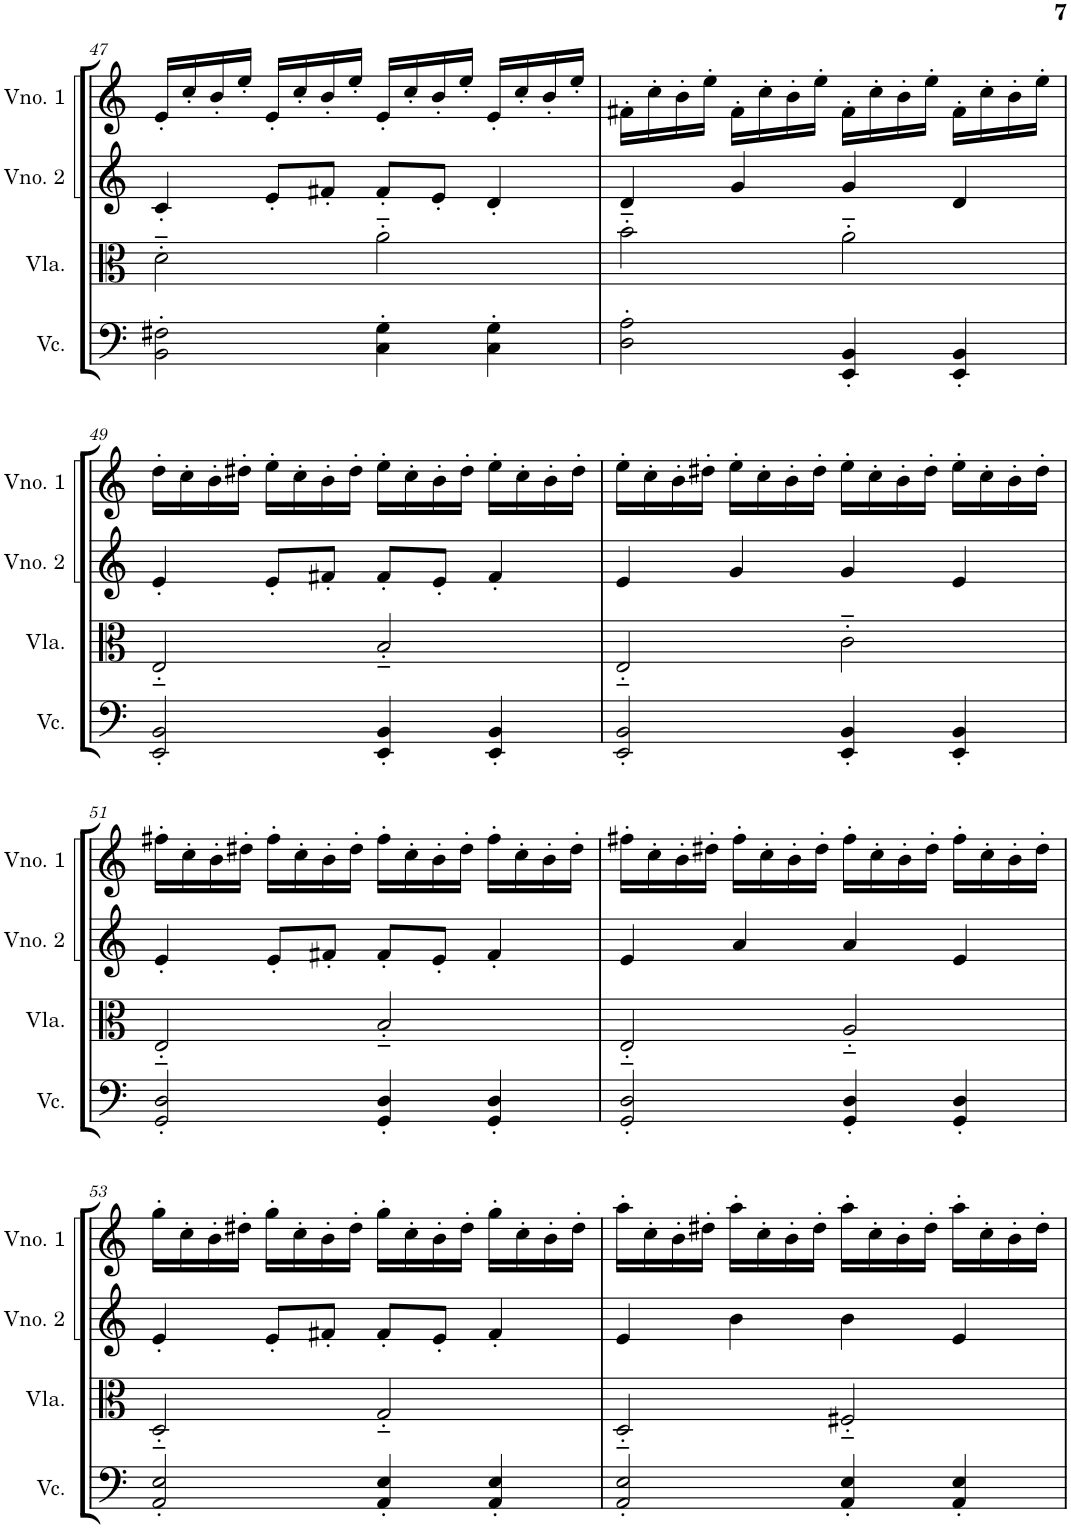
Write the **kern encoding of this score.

**kern	**kern	**kern	**kern
*part4	*part3	*part2	*part1
*staff4	*staff3	*staff2	*staff1
*I"Violoncelo	*I"Viola	*I"Violino 2	*I"Violino 1
*I'Vc.	*I'Vla.	*I'Vno. 2	*I'Vno. 1
!!LO:PB:g=z
*clefF4	*clefC3	*clefG2	*clefG2
*k[]	*k[]	*k[]	*k[]
*M4/4	*M4/4	*M4/4	*M4/4
=47	=47	=47	=47
2BB\' 2F#X\'	2d'~\	4c'/	16e'/LL
.	.	.	16cc'/
.	.	.	16b'/
.	.	.	16ee'/JJ
.	.	8e'/L	16e'/LL
.	.	.	16cc'/
.	.	8f#X'/J	16b'/
.	.	.	16ee'/JJ
4C\' 4G\'	2a'~\	8f#'/L	16e'/LL
.	.	.	16cc'/
.	.	8e'/J	16b'/
.	.	.	16ee'/JJ
4C\' 4G\'	.	4d'/	16e'/LL
.	.	.	16cc'/
.	.	.	16b'/
.	.	.	16ee'/JJ
=48	=48	=48	=48
2D\' 2A\'	2b'~\	4d/	16f#X'\LL
.	.	.	16cc'\
.	.	.	16b'\
.	.	.	16ee'\JJ
.	.	4g/	16f#'\LL
.	.	.	16cc'\
.	.	.	16b'\
.	.	.	16ee'\JJ
4EE/' 4BB/'	2a'~\	4g/	16f#'\LL
.	.	.	16cc'\
.	.	.	16b'\
.	.	.	16ee'\JJ
4EE/' 4BB/'	.	4d/	16f#'\LL
.	.	.	16cc'\
.	.	.	16b'\
.	.	.	16ee'\JJ
!!LO:LB:g=z
=49	=49	=49	=49
2EE/' 2BB/'	2E'~/	4e'/	16dd'\LL
.	.	.	16cc'\
.	.	.	16b'\
.	.	.	16dd#X'\JJ
.	.	8e'/L	16ee'\LL
.	.	.	16cc'\
.	.	8f#X'/J	16b'\
.	.	.	16dd#'\JJ
4EE/' 4BB/'	2B'~/	8f#'/L	16ee'\LL
.	.	.	16cc'\
.	.	8e'/J	16b'\
.	.	.	16dd#'\JJ
4EE/' 4BB/'	.	4f#'/	16ee'\LL
.	.	.	16cc'\
.	.	.	16b'\
.	.	.	16dd#'\JJ
=50	=50	=50	=50
2EE/' 2BB/'	2E'~/	4e/	16ee'\LL
.	.	.	16cc'\
.	.	.	16b'\
.	.	.	16dd#X'\JJ
.	.	4g/	16ee'\LL
.	.	.	16cc'\
.	.	.	16b'\
.	.	.	16dd#'\JJ
4EE/' 4BB/'	2c'~\	4g/	16ee'\LL
.	.	.	16cc'\
.	.	.	16b'\
.	.	.	16dd#'\JJ
4EE/' 4BB/'	.	4e/	16ee'\LL
.	.	.	16cc'\
.	.	.	16b'\
.	.	.	16dd#'\JJ
!!LO:LB:g=z
=51	=51	=51	=51
2GG/' 2D/'	2E'~/	4e'/	16ff#X'\LL
.	.	.	16cc'\
.	.	.	16b'\
.	.	.	16dd#X'\JJ
.	.	8e'/L	16ff#'\LL
.	.	.	16cc'\
.	.	8f#X'/J	16b'\
.	.	.	16dd#'\JJ
4GG/' 4D/'	2B'~/	8f#'/L	16ff#'\LL
.	.	.	16cc'\
.	.	8e'/J	16b'\
.	.	.	16dd#'\JJ
4GG/' 4D/'	.	4f#'/	16ff#'\LL
.	.	.	16cc'\
.	.	.	16b'\
.	.	.	16dd#'\JJ
=52	=52	=52	=52
2GG/' 2D/'	2E'~/	4e/	16ff#X'\LL
.	.	.	16cc'\
.	.	.	16b'\
.	.	.	16dd#X'\JJ
.	.	4a/	16ff#'\LL
.	.	.	16cc'\
.	.	.	16b'\
.	.	.	16dd#'\JJ
4GG/' 4D/'	2A'~/	4a/	16ff#'\LL
.	.	.	16cc'\
.	.	.	16b'\
.	.	.	16dd#'\JJ
4GG/' 4D/'	.	4e/	16ff#'\LL
.	.	.	16cc'\
.	.	.	16b'\
.	.	.	16dd#'\JJ
!!LO:LB:g=z
=53	=53	=53	=53
2AA/' 2E/'	2D'~/	4e'/	16gg'\LL
.	.	.	16cc'\
.	.	.	16b'\
.	.	.	16dd#X'\JJ
.	.	8e'/L	16gg'\LL
.	.	.	16cc'\
.	.	8f#X'/J	16b'\
.	.	.	16dd#'\JJ
4AA/' 4E/'	2G'~/	8f#'/L	16gg'\LL
.	.	.	16cc'\
.	.	8e'/J	16b'\
.	.	.	16dd#'\JJ
4AA/' 4E/'	.	4f#'/	16gg'\LL
.	.	.	16cc'\
.	.	.	16b'\
.	.	.	16dd#'\JJ
=54	=54	=54	=54
2AA/' 2E/'	2D'~/	4e/	16aa'\LL
.	.	.	16cc'\
.	.	.	16b'\
.	.	.	16dd#X'\JJ
.	.	4b\	16aa'\LL
.	.	.	16cc'\
.	.	.	16b'\
.	.	.	16dd#'\JJ
4AA/' 4E/'	2F#X'~/	4b\	16aa'\LL
.	.	.	16cc'\
.	.	.	16b'\
.	.	.	16dd#'\JJ
4AA/' 4E/'	.	4e/	16aa'\LL
.	.	.	16cc'\
.	.	.	16b'\
.	.	.	16dd#'\JJ
=	=	=	=
*-	*-	*-	*-
